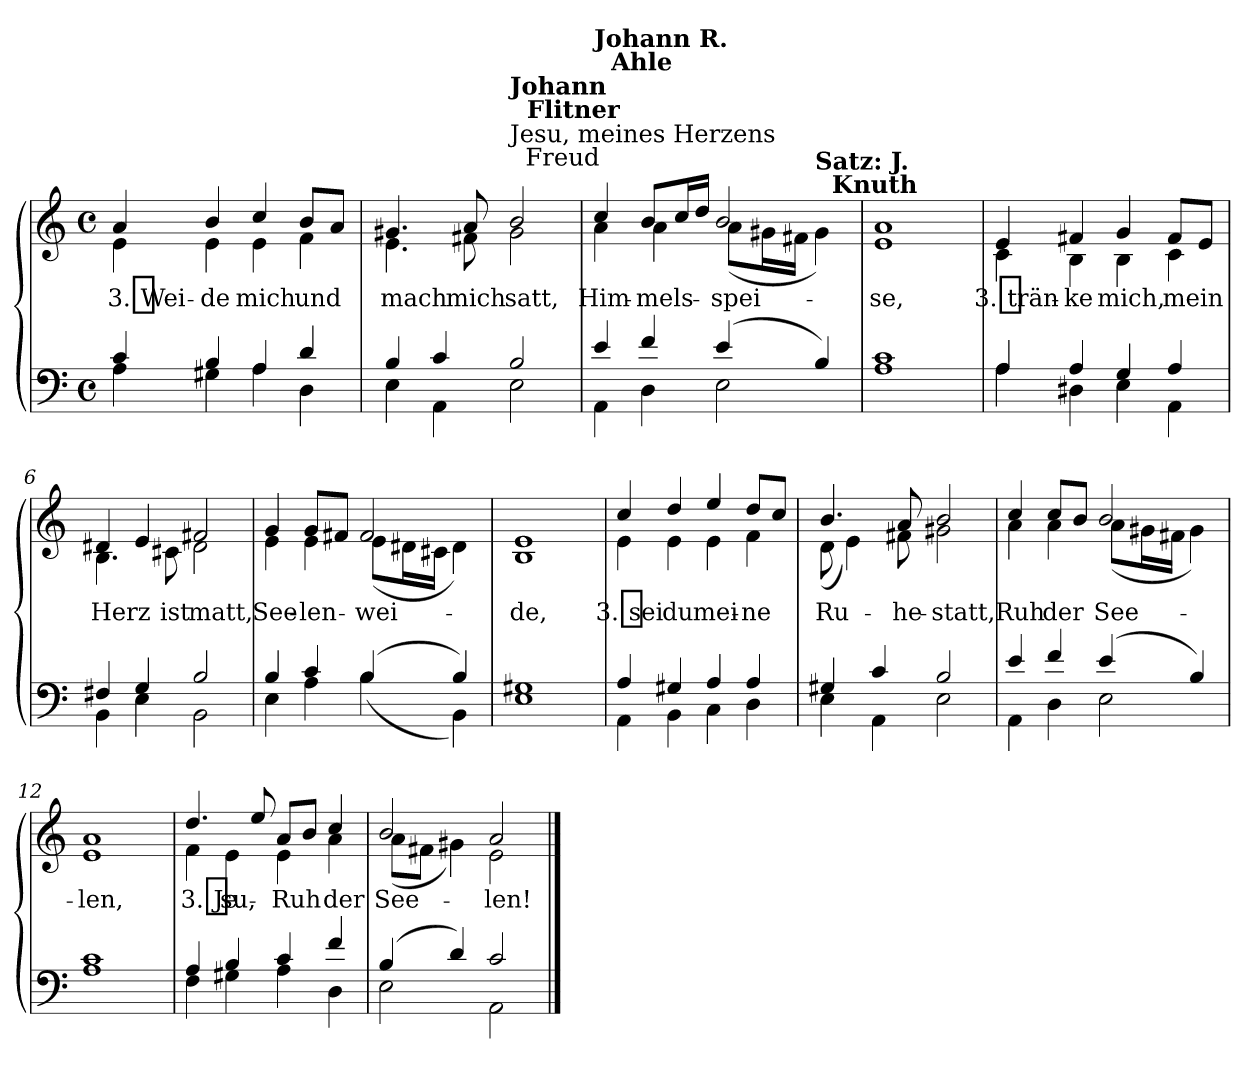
**kern	**kern	**text
*part1	*part1	*part1
*staff2	*staff1	*staff1
*clefF4	*clefG2	*
*M4/4	*M4/4	*
*met(c)	*met(c)	*
=1	=1	=1
*^	*^	*
4c/	4A\	4a/	4e\	3. Wei-
4B/	4G#\	4b/	4e\	de
4A/	4A\	4cc/	4e\	mich
4d/	4D\	8b/L	4f\	und
.	.	8a/J	.	.
=2	=2	=2	=2	=2
4B/	4E\	4.g#/	4.e\	mach
4c/	4AA\	.	.	.
.	.	8a/	8f#\	mich
!	!	!LO:TX:a:t=Jesu, meines Herzens\n                           Freud	!	!
!	!	!LO:TX:a:B:t=Johann\n                           Flitner	!	!
2B/	2E\	2b/	2g#\	satt,
=3	=3	=3	=3	=3
!	!	!LO:TX:a:B:t=Johann R.\n                           Ahle	!	!
4e/	4AA\	4cc/	4a\	Him-
4f/	4D\	8b/L	4a\	mels-
.	.	16cc/L	.	.
.	.	16dd/JJ	.	.
(>4e/	2E\	2b/	(<8a\L	spei-
.	.	.	16g#\L	.
.	.	.	16f#\JJ	.
!	!	!	!LO:TX:a:B:t=Satz&colon; J.\n                           Knuth	!
4B/)	.	.	4g#\)	.
=4	=4	=4	=4	=4
1c/	1A\	1a/	1e\	se,
!!LO:LB:g=z	!!
=5	=5	=5	=5	=5
4A/	4A\	4e/	4c\	3. trän-
4A/	4D#\	4f#/	4B\	ke
4G/	4E\	4g/	4B\	mich,
4A/	4AA\	8f#/L	4c\	mein
.	.	8e/J	.	.
=6	=6	=6	=6	=6
4F#/	4BB\	4d#/	4.B\	Herz
4G/	4E\	4e/	.	.
.	.	.	8c#\	ist
2B/	2BB\	2f#/	2d#\	matt,
=7	=7	=7	=7	=7
4B/	4E\	4g/	4e\	See-
4c/	4A\	8g/L	4e\	len-
.	.	8f#/J	.	.
(>4B/	(<4B\	2f#/	(<8e\L	wei-
.	.	.	16d#\L	.
.	.	.	16c#\JJ	.
4B/)	4BB\)	.	4d#\)	.
=8	=8	=8	=8	=8
1G#/	1E\	1e/	1B\	de,
!!LO:LB:g=z	!!
=9	=9	=9	=9	=9
4A/	4AA\	4cc/	4e\	3. sei
4G#/	4BB\	4dd/	4e\	du
4A/	4C\	4ee/	4e\	mei-
4A/	4D\	8dd/L	4f\	ne
.	.	8cc/J	.	.
=10	=10	=10	=10	=10
4G#/	4E\	4.b/	(<8d\	Ru-
.	.	.	4e\)	.
4c/	4AA\	.	.	.
.	.	8a/	8f#\	he-
2B/	2E\	2b/	2g#\	statt,
=11	=11	=11	=11	=11
4e/	4AA\	4cc/	4a\	Ruh
4f/	4D\	8cc/L	4a\	der
.	.	8b/J	.	.
(>4e/	2E\	2b/	(<8a\L	See-
.	.	.	16g#\L	.
.	.	.	16f#\JJ	.
4B/)	.	.	4g#\)	.
=12	=12	=12	=12	=12
1c/	1A\	1a/	1e\	len,
!!LO:LB:g=z	!!
=13	=13	=13	=13	=13
4A/	4F\	4.dd/	4f\	3. Je-
4B/	4G#\	.	4e\	su,
.	.	8ee/	.	.
4c/	4A\	8a/L	4e\	Ruh
.	.	8b/J	.	.
4f/	4D\	4cc/	4a\	der
=14	=14	=14	=14	=14
(>4B/	2E\	2b/	(<8a\L	See-
.	.	.	8f#\J	.
4d/)	.	.	4g#\)	.
2c/	2AA\	2a/	2e\	len!
*v	*v	*	*	*
*	*v	*v	*
==	==	==
*-	*-	*-
